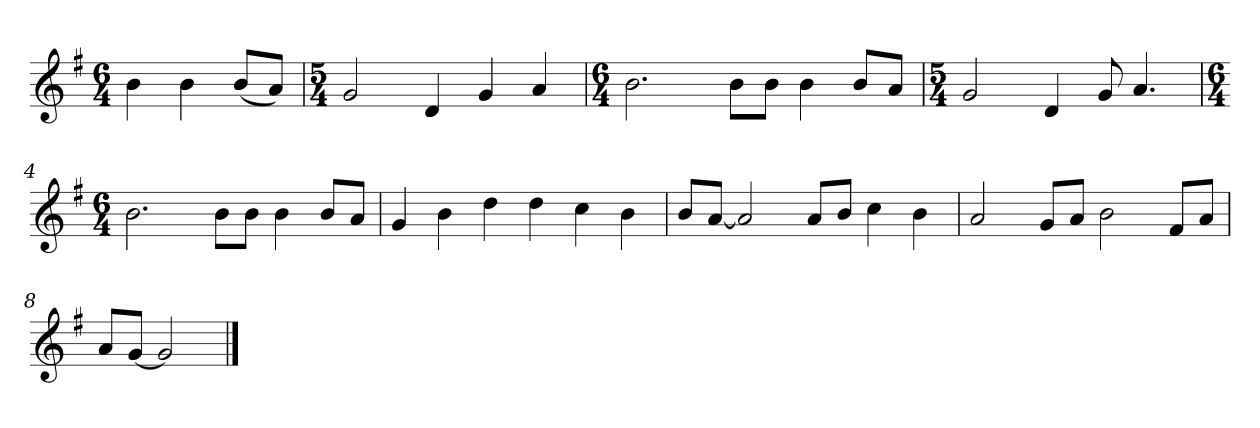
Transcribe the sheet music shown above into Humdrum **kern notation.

**kern
*part1
*staff1
*k[f#]
*M6/4
*MM120
=
4b
4b
(8bL
8aJ)
=1
*M5/4
2g
4d
4g
4a
=2
*M6/4
2.b
8bL
8bJ
4b
8bL
8aJ
=3
*M5/4
2g
4d
8g
4.a
=4
*M6/4
2.b
8bL
8bJ
4b
8bL
8aJ
=5
4g
4b
4dd
4dd
4cc
4b
=6
8bL
[8aJ
2a]
8aL
8bJ
4cc
4b
=7
2a
8gL
8aJ
2b
8f#L
8aJ
=8
8aL
[8gJ
2g]
==
*-
